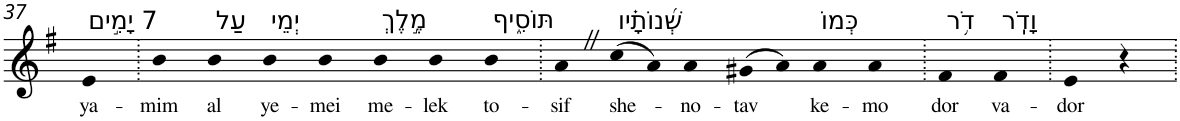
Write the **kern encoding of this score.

**kern	**text
*part1	*part1
*staff1	*staff1
*I"Piano	*
*I'Pno	*
!!LO:PB:g=z
*clefG2	*
*k[f#]	*
*G:	*
=37	=37
!LO:TX:a:t=7 יָמִ֣ים	!
!	!LO:LY:b
4e	ya-
=38.	=38.
!	!LO:LY:b
4b	-mim
!LO:TX:a:t=עַל	!
!	!LO:LY:b
4b	al
!LO:TX:a:t=יְמֵי	!
!	!LO:LY:b
4b	ye-
!	!LO:LY:b
4b	-mei
!LO:TX:a:t=מֶ֣לֶךְ	!
!	!LO:LY:b
4b	me-
!	!LO:LY:b
4b	-lek
!LO:TX:a:t=תּוֹסִ֑יף	!
!	!LO:LY:b
4b	to-
=39.	=39.
!	!LO:LY:b
4aZ	-sif
!LO:TX:a:t=שְׁ֝נוֹתָ֗יו	!
!	!LO:LY:b
(>8cc	she-
8a)	.
!	!LO:LY:b
4a	-no-
!	!LO:LY:b
(>8g#X	-tav
8a)	.
!LO:TX:a:t=כְּמוֹ	!
!	!LO:LY:b
4a	ke-
!	!LO:LY:b
4a	-mo
=40.	=40.
!LO:TX:a:t=דֹ֥ר	!
!	!LO:LY:b
4f#	dor
!LO:TX:a:t=וָדֹֽר	!
!	!LO:LY:b
4f#	va-
=41.	=41.
!	!LO:LY:b
4e	-dor
4r	.
=.	=.
*-	*-
